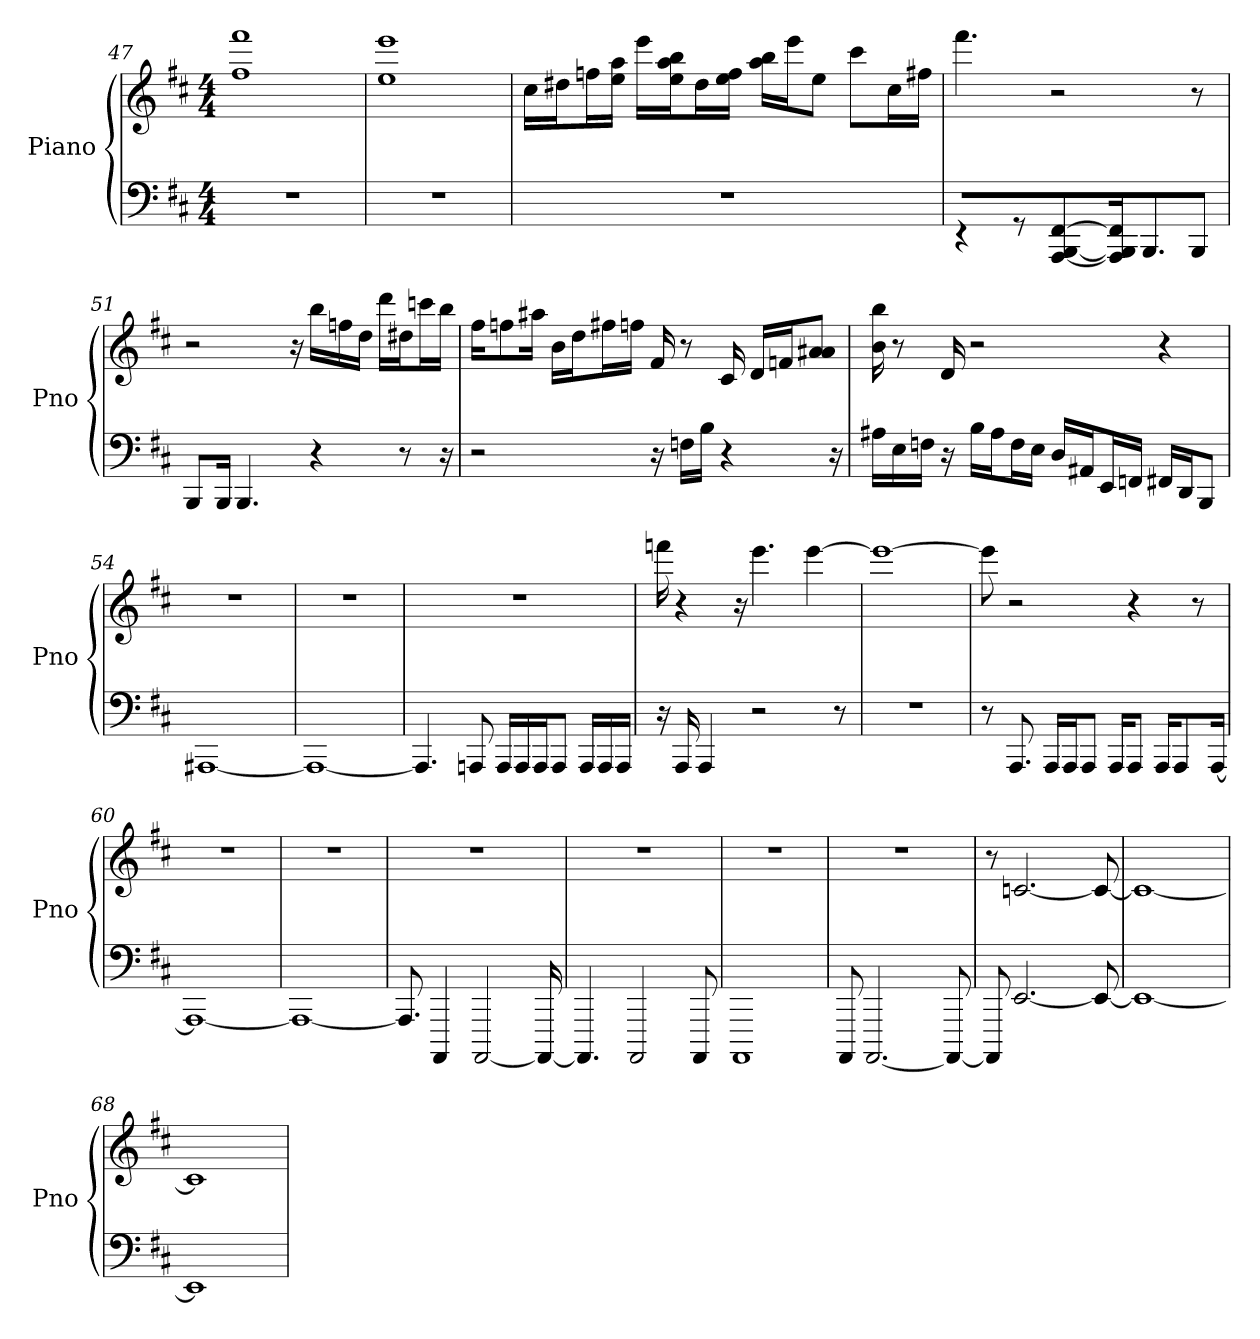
**kern	**kern
*part1	*part1
*staff2	*staff1
*I"Piano	*
*I'Pno	*
*clefF4	*clefG2
*k[f#c#]	*k[f#c#]
*D:	*D:
*M4/4	*M4/4
=47	=47
1r	1fff# 1ff#
=48	=48
1r	1eee 1ee
=49	=49
1r	16cc#\LL
.	16dd#\J
.	16ff\L
.	16ee\ 16aa\JJ
.	16eee\LL
.	16bb\ 16aa\ 16ee\J
.	16dd#\L
.	16ff\ 16ee\JJ
.	16aa\ 16bb\LL
.	16eee\J
.	8ee\J
.	8ccc#\L
.	16cc#\L
.	16ff#\JJ
=50	=50
4r	4.fff#
8r	.
[4FF# [4AAA [4BBB	2r
16FF#]/ 16AAA]/ 16BBB]/KL	.
8.BBB/J	.
8BBBJ	8r
=51	=51
8BBB/L	2r
16BBB/Jk	.
4.BBB	.
.	16r
4r	16bb\LL
.	16ff\
.	16dd\JJ
.	16ddd\LL
8r	16dd#\J
.	16ccc\L
16r	16bb\JJ
=52	=52
2r	16ff#\KL
.	8ff\
.	16aa#\Jk
.	16b\LL
.	16dd\J
.	16ff#\L
.	16ff\JJ
16r	16f#
16F\LL	8r
16B\JJ	.
4r	16c#
.	16d/LL
.	16f/J
.	8a/ 8a#/J
16r	.
=53	=53
16A#\LL	16bb 16b
16E\	8r
16F\JJ	.
16r	16d
16B\LL	2r
16A#\J	.
16F\L	.
16E\JJ	.
16D/LL	.
16AA#/J	.
16EE/L	.
16FF/JJ	.
16FF#/LL	4r
16DD/J	.
8BBB/J	.
=54	=54
[1AAA#	1r
=55	=55
1AAA#_	1r
=56	=56
4.AAA#]	1r
8AAA	.
16AAA/LL	.
16AAA/J	.
16AAA/K	.
8AAA/J	.
16AAA/LL	.
16AAA/	.
16AAA/JJ	.
=57	=57
16r	16fff
16AAA	4r
4AAA	.
.	16r
2r	4.eee
.	[4eee
8r	.
=58	=58
1r	1eee_
=59	=59
8r	8eee]
8.AAA	2r
16AAA/KL	.
16AAA/K	.
8AAA/J	.
16AAA/KL	.
8AAA/J	4r
16AAA/KL	.
8AAA/	.
.	8r
[16AAA/Jk	.
=60	=60
1AAA_	1r
=61	=61
1AAA_	1r
=62	=62
8.AAA]	1r
4AAAA	.
[2AAAA	.
16AAAA_	.
=63	=63
4.AAAA]	1r
2AAAA	.
8AAAA	.
=64	=64
1AAAA	1r
=65	=65
8AAAA	1r
[2.AAAA	.
8AAAA_	.
=66	=66
8AAAA]	8r
[2.EE	[2.c
8EE_	8c_
=67	=67
1EE_	1c_
=68	=68
1EE]	1c]
=	=
*-	*-
